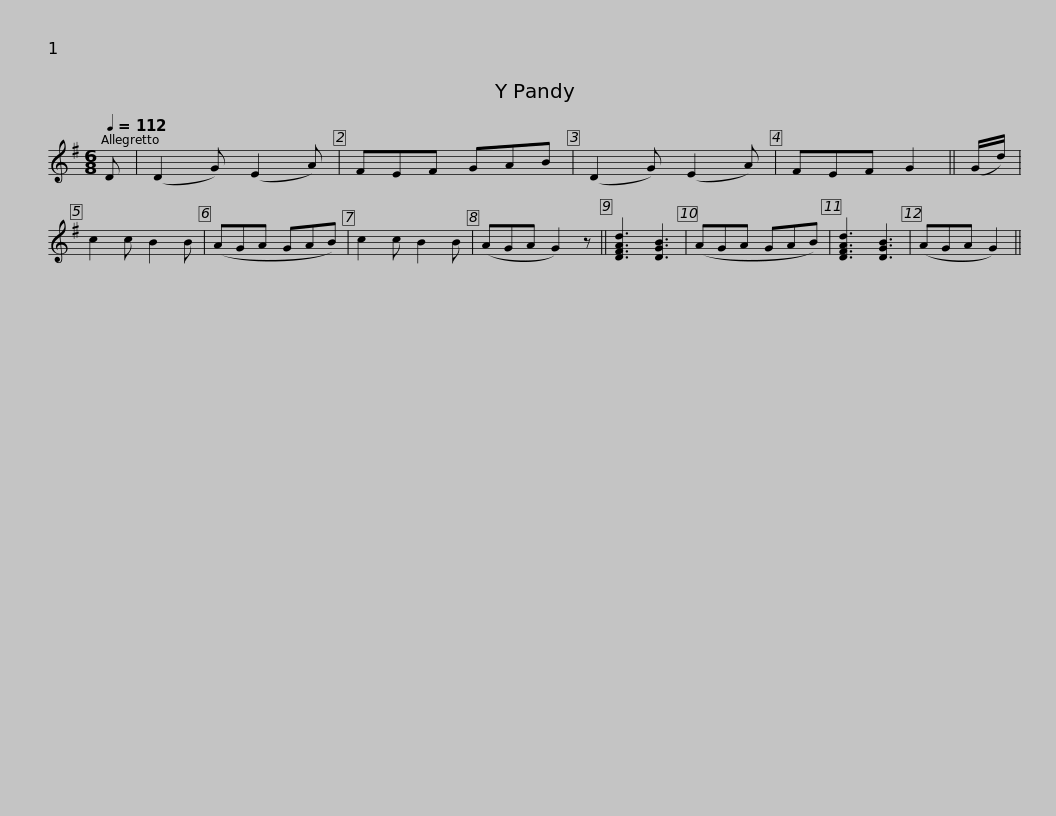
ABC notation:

X:1
L:1/8
Q:1/4=112
M:6/8
I:linebreak $
K:G
V:1 treble
V:1
 D | (D2 G) (E2 A) | FEF GAB | (D2 G) (E2 A) | FEF G2 || %5
 (G/d/) | c2 c B2 B | (AGA GAB) | c2 c B2 B | (AGA G2) z ||$ %10
 [DFAd]3 [DGB]3 | (AGA GAB) | [DFAd]3 [DGB]3 | (AGA G2) || %14
